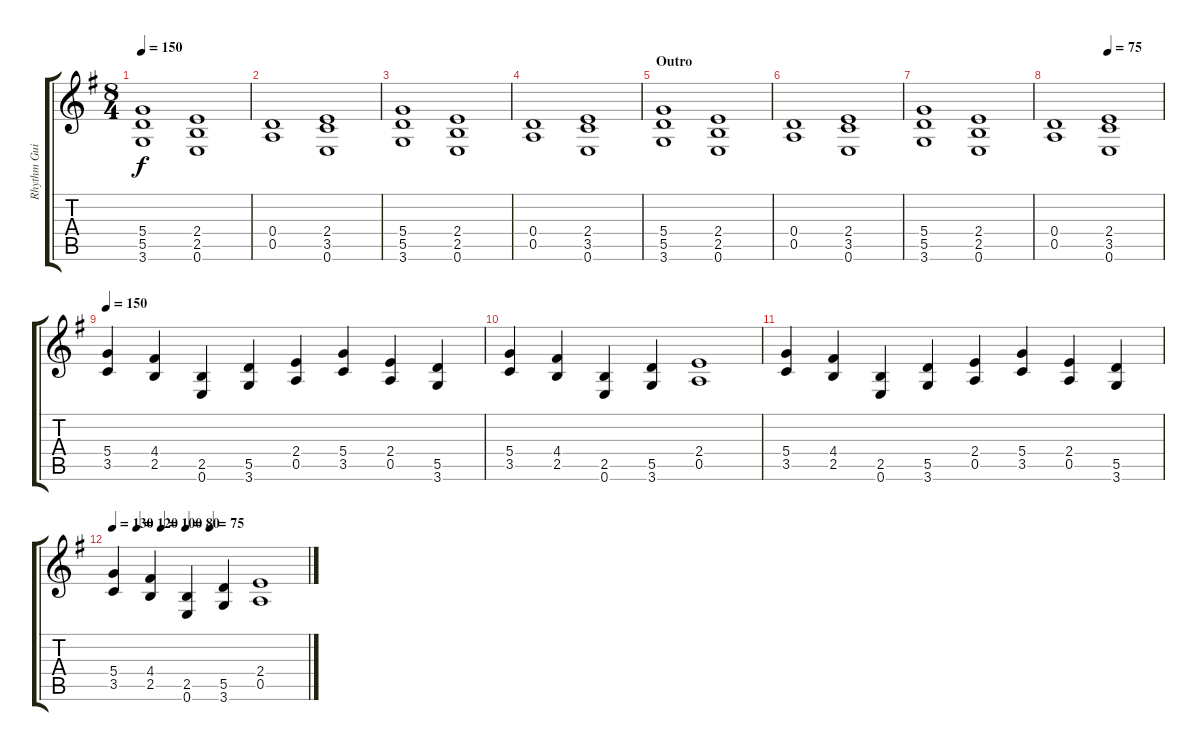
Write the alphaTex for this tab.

\track ("Rhythm Guitar 2" "Rhythm Gui") {instrument distortionguitar}
\staff {score tabs}
\tuning (E4 B3 G3 D3 A2 E2) {hide}
\ts (8 4)
\tempo 150
\clef g2
\ks g
(5.4 5.5 3.6).1{dy f} (2.4 2.5 0.6).1 |
(0.4 0.5).1 (2.4 3.5 0.6).1 |
(5.4 5.5 3.6).1 (2.4 2.5 0.6).1 |
(0.4 0.5).1 (2.4 3.5 0.6).1 |
\section ("" "Outro")
(5.4 5.5 3.6).1 (2.4 2.5 0.6).1 |
(0.4 0.5).1 (2.4 3.5 0.6).1 |
(5.4 5.5 3.6).1 (2.4 2.5 0.6).1 |
\tempo (75 0.5)
(0.4 0.5).1 (2.4 3.5 0.6).1 |
\tempo 150
(5.4 3.5).4 (4.4 2.5).4 (2.5 0.6).4 (5.5 3.6).4 (2.4 0.5).4 (5.4 3.5).4 (2.4 0.5).4 (5.5 3.6).4 |
(5.4 3.5).4 (4.4 2.5).4 (2.5 0.6).4 (5.5 3.6).4 (2.4 0.5).1 |
(5.4 3.5).4 (4.4 2.5).4 (2.5 0.6).4 (5.5 3.6).4 (2.4 0.5).4 (5.4 3.5).4 (2.4 0.5).4 (5.5 3.6).4 |
\tempo 130
\tempo (120 0.125)
\tempo (100 0.25)
\tempo (80 0.375)
\tempo (75 0.5)
(5.4 3.5).4 (4.4 2.5).4 (2.5 0.6).4 (5.5 3.6).4 (2.4 0.5).1
